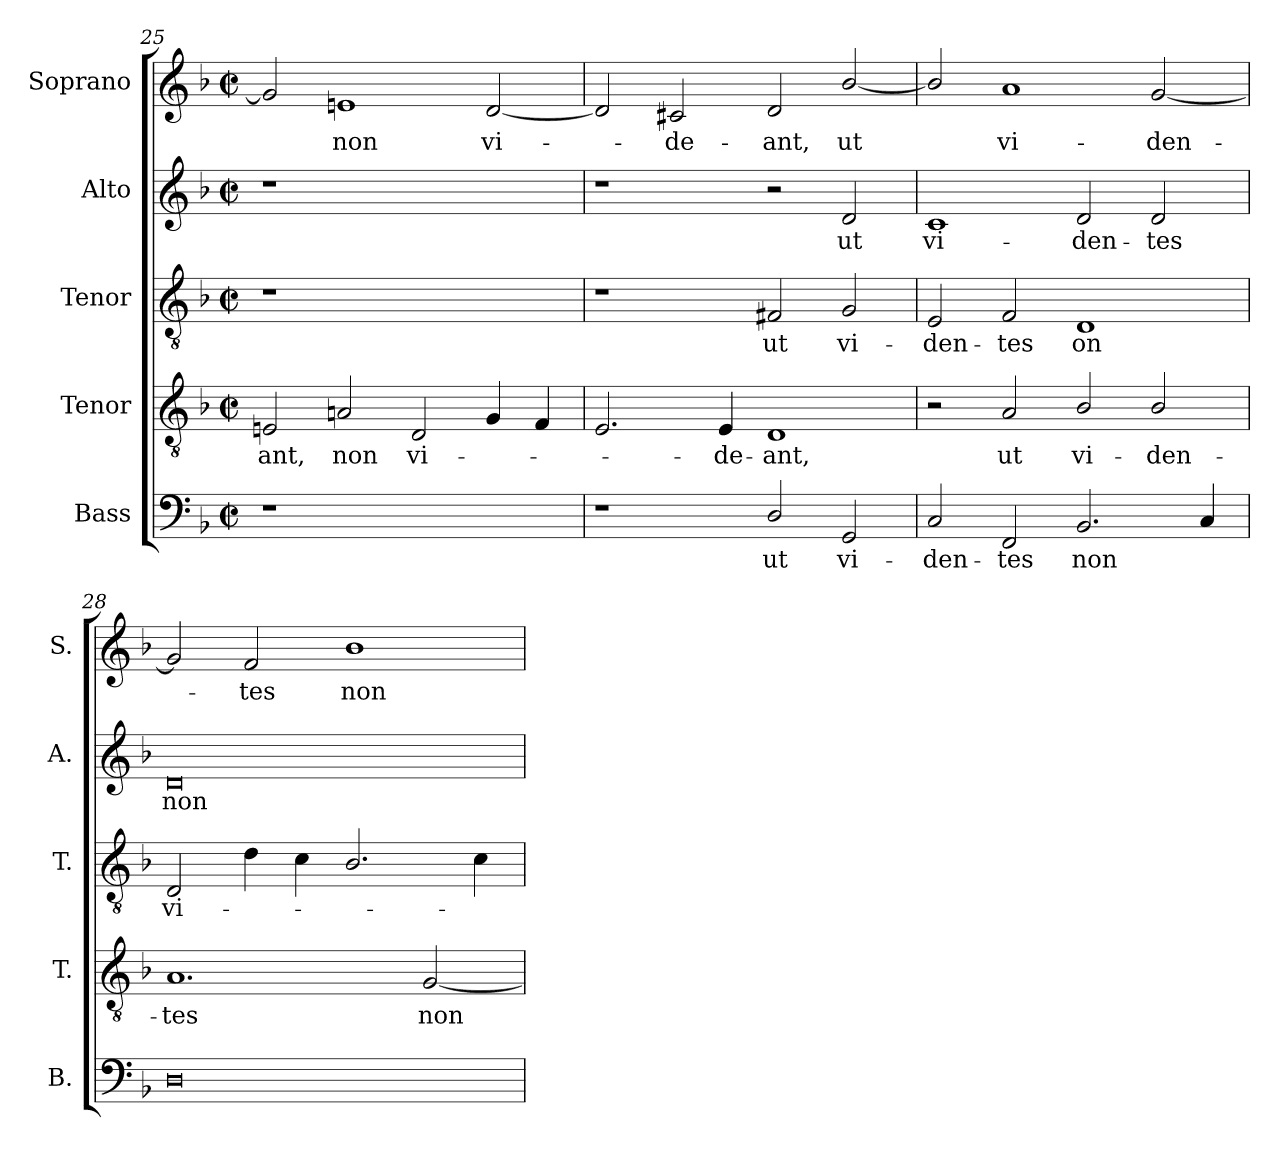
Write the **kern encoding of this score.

**kern	**text	**kern	**text	**kern	**text	**kern	**text	**kern	**text
*part5	*part5	*part4	*part4	*part3	*part3	*part2	*part2	*part1	*part1
*staff5	*staff5	*staff4	*staff4	*staff3	*staff3	*staff2	*staff2	*staff1	*staff1
*I"Bass	*	*I"Tenor	*	*I"Tenor	*	*I"Alto	*	*I"Soprano	*
*I'B.	*	*I'T.	*	*I'T.	*	*I'A.	*	*I'S.	*
!!LO:PB:g=z
*clefF4	*	*clefGv2	*	*clefGv2	*	*clefG2	*	*clefG2	*
*	*	*ITrd7c12	*	*ITrd7c12	*	*	*	*	*
*k[b-]	*	*k[b-]	*	*k[b-]	*	*k[b-]	*	*k[b-]	*
*F:	*	*F:	*	*F:	*	*F:	*	*F:	*
*M2/2	*	*M2/2	*	*M2/2	*	*M2/2	*	*M2/2	*
*met(c|)	*	*met(c|)	*	*met(c|)	*	*met(c|)	*	*met(c|)	*
=25	=25	=25	=25	=25	=25	=25	=25	=25	=25
!LO:N:vis=1	!	!	!	!	!	!	!	!	!
!	!	!	!LO:LY:b:color=#000000	!LO:N:vis=1	!	!LO:N:vis=1	!	!	!
1r	.	2EEni/	-ant,	1r	.	1r	.	2g-i/]	.
!	!	!	!LO:LY:b:color=#000000	!	!	!	!	!	!
!	!	!	!	!	!	!	!	!	!LO:LY:b:color=#000000
.	.	2AAni/	non	.	.	.	.	1eni	non
!	!	!	!LO:LY:b:color=#000000	!	!	!	!	!	!
1ryy	.	2DDi/	vi-	1ryy	.	1ryy	.	.	.
!	!	!	!	!	!	!	!	!	!LO:LY:b:color=#000000
.	.	4GGi/	.	.	.	.	.	[2di/	vi-
.	.	4FFi/	.	.	.	.	.	.	.
=26	=26	=26	=26	=26	=26	=26	=26	=26	=26
1r	.	2.EEi/	.	1r	.	1r	.	2di/]	.
!	!	!	!	!	!	!	!	!	!LO:LY:b:color=#000000
.	.	.	.	.	.	.	.	2c#Xi/	-de-
!	!	!	!LO:LY:b:color=#000000	!	!	!	!	!	!
.	.	4EEi/	-de-	.	.	.	.	.	.
!	!LO:LY:b:color=#000000	!	!	!	!	!	!	!	!
!	!	!	!LO:LY:b:color=#000000	!	!	!	!	!	!
!	!	!	!	!	!LO:LY:b:color=#000000	!	!	!	!
!	!	!	!	!	!	!	!	!	!LO:LY:b:color=#000000
2Di/	ut	1DDi	-ant,	2FF#Xi/	ut	2r	.	2di/	-ant,
!	!LO:LY:b:color=#000000	!	!	!	!	!	!	!	!
!	!	!	!	!	!LO:LY:b:color=#000000	!	!	!	!
!	!	!	!	!	!	!	!LO:LY:b:color=#000000	!	!
!	!	!	!	!	!	!	!	!	!LO:LY:b:color=#000000
2GGi/	vi-	.	.	2GGi/	vi-	2di/	ut	[2b-i/	ut
=27	=27	=27	=27	=27	=27	=27	=27	=27	=27
!	!LO:LY:b:color=#000000	!	!	!	!	!	!	!	!
!	!	!	!	!	!LO:LY:b:color=#000000	!	!	!	!
!	!	!	!	!	!	!	!LO:LY:b:color=#000000	!	!
2Ci/	-den-	2r	.	2EEi/	-den-	1ci	vi-	2b-i/]	.
!	!LO:LY:b:color=#000000	!	!	!	!	!	!	!	!
!	!	!	!LO:LY:b:color=#000000	!	!	!	!	!	!
!	!	!	!	!	!LO:LY:b:color=#000000	!	!	!	!
!	!	!	!	!	!	!	!	!	!LO:LY:b:color=#000000
2FFi/	-tes	2AAi/	ut	2FFi/	-tes	.	.	1ai	vi-
!	!LO:LY:b:color=#000000	!	!	!	!	!	!	!	!
!	!	!	!LO:LY:b:color=#000000	!	!	!	!	!	!
!	!	!	!	!	!LO:LY:b:color=#000000	!	!	!	!
!	!	!	!	!	!	!	!LO:LY:b:color=#000000	!	!
2.BB-i/	non	2BB-i/	vi-	1DDi	on	2di/	-den-	.	.
!	!	!	!LO:LY:b:color=#000000	!	!	!	!	!	!
!	!	!	!	!	!	!	!LO:LY:b:color=#000000	!	!
!	!	!	!	!	!	!	!	!	!LO:LY:b:color=#000000
.	.	2BB-i/	-den-	.	.	2di/	-tes	[2gi/	-den-
4Ci/	.	.	.	.	.	.	.	.	.
=28	=28	=28	=28	=28	=28	=28	=28	=28	=28
!	!	!	!LO:LY:b:color=#000000	!	!	!	!	!	!
!	!	!	!	!	!LO:LY:b:color=#000000	!	!	!	!
!	!	!	!	!	!	!	!LO:LY:b:color=#000000	!	!
0Di	.	1.AAi	-tes	2DDi/	vi-	0di	non	2gi/]	.
!	!	!	!	!	!	!	!	!	!LO:LY:b:color=#000000
.	.	.	.	4Di\	.	.	.	2fi/	-tes
.	.	.	.	4Ci\	.	.	.	.	.
!	!	!	!	!	!	!	!	!	!LO:LY:b:color=#000000
.	.	.	.	2.BB-i/	.	.	.	1b-i	non
!	!	!	!LO:LY:b:color=#000000	!	!	!	!	!	!
.	.	[2GGi/	non	.	.	.	.	.	.
.	.	.	.	4Ci\	.	.	.	.	.
=	=	=	=	=	=	=	=	=	=
*-	*-	*-	*-	*-	*-	*-	*-	*-	*-
